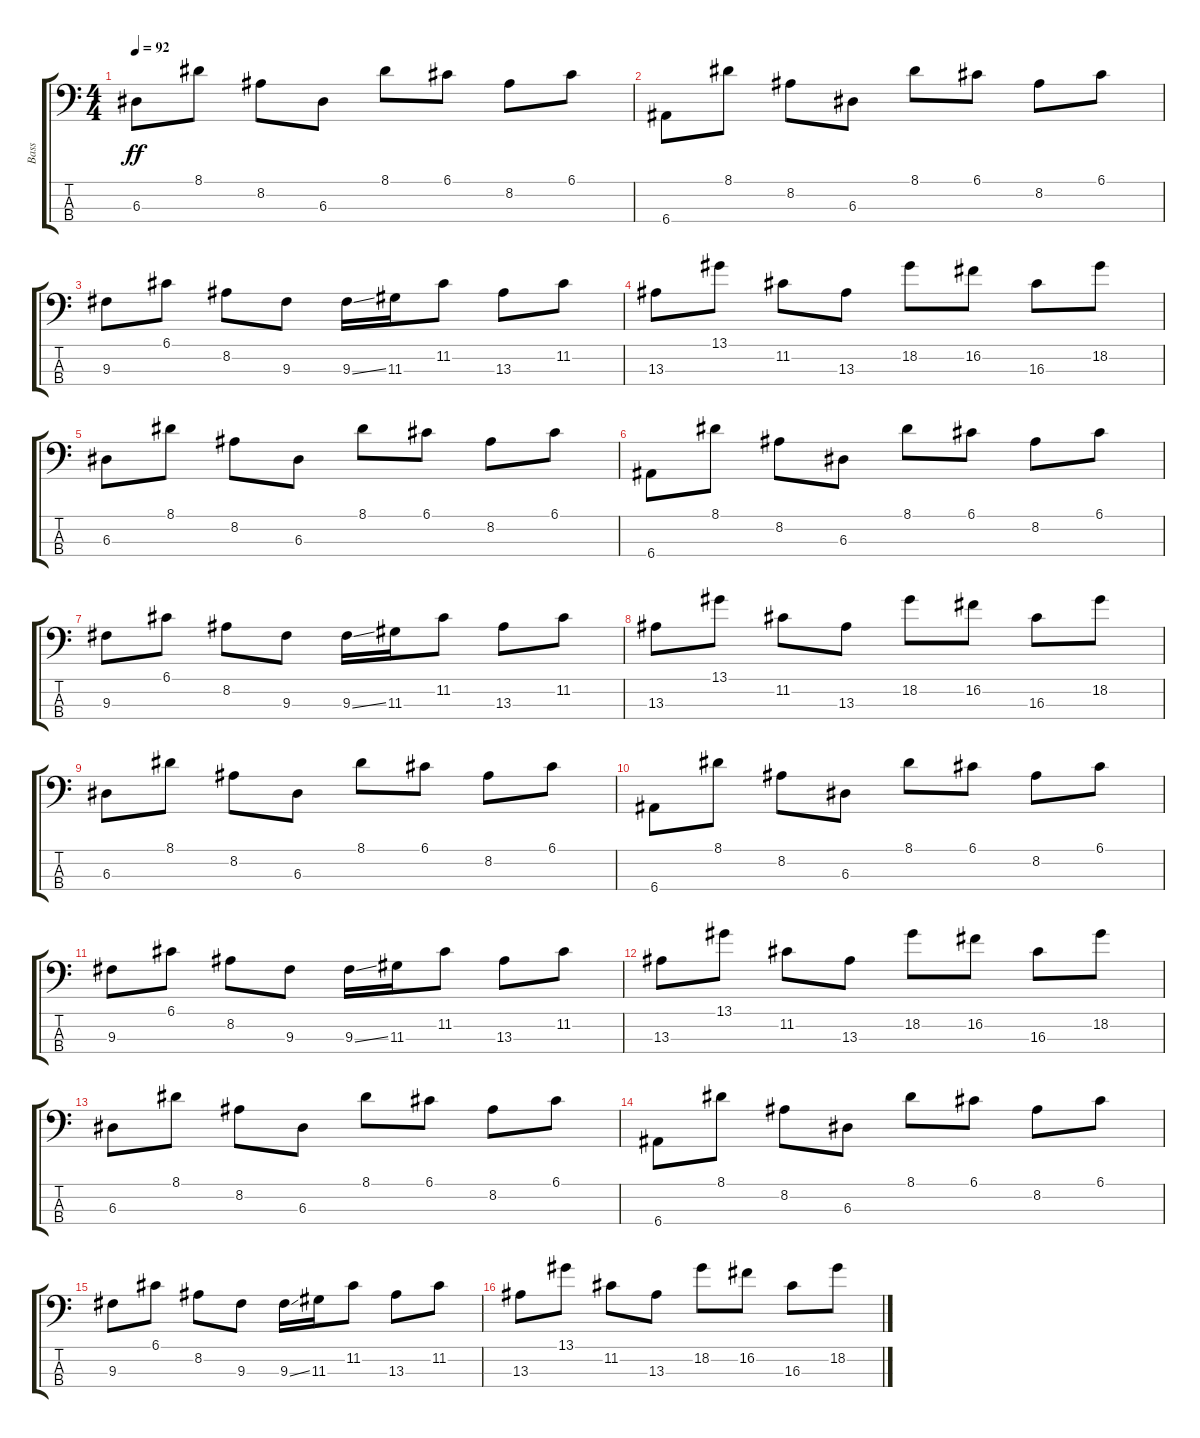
\track ("Bass" "Bass") {instrument electricbasspick}
\staff {score tabs}
\tuning (G2 D2 A1 E1) {hide}
\ts (4 4)
\tempo 92
\clef f4
\ks c
6.3.8{dy ff} 8.1.8 8.2.8 6.3.8 8.1.8 6.1.8 8.2.8 6.1.8 |
6.4.8 8.1.8 8.2.8 6.3.8 8.1.8 6.1.8 8.2.8 6.1.8 |
9.3.8 6.1.8 8.2.8 9.3.8 9.3{ss}.16 11.3.16 11.2.8 13.3.8 11.2.8 |
13.3.8 13.1.8 11.2.8 13.3.8 18.2.8 16.2.8 16.3.8 18.2.8 |
6.3.8 8.1.8 8.2.8 6.3.8 8.1.8 6.1.8 8.2.8 6.1.8 |
6.4.8 8.1.8 8.2.8 6.3.8 8.1.8 6.1.8 8.2.8 6.1.8 |
9.3.8 6.1.8 8.2.8 9.3.8 9.3{ss}.16 11.3.16 11.2.8 13.3.8 11.2.8 |
13.3.8 13.1.8 11.2.8 13.3.8 18.2.8 16.2.8 16.3.8 18.2.8 |
6.3.8 8.1.8 8.2.8 6.3.8 8.1.8 6.1.8 8.2.8 6.1.8 |
6.4.8 8.1.8 8.2.8 6.3.8 8.1.8 6.1.8 8.2.8 6.1.8 |
9.3.8 6.1.8 8.2.8 9.3.8 9.3{ss}.16 11.3.16 11.2.8 13.3.8 11.2.8 |
13.3.8 13.1.8 11.2.8 13.3.8 18.2.8 16.2.8 16.3.8 18.2.8 |
6.3.8 8.1.8 8.2.8 6.3.8 8.1.8 6.1.8 8.2.8 6.1.8 |
6.4.8 8.1.8 8.2.8 6.3.8 8.1.8 6.1.8 8.2.8 6.1.8 |
9.3.8 6.1.8 8.2.8 9.3.8 9.3{ss}.16 11.3.16 11.2.8 13.3.8 11.2.8 |
13.3.8 13.1.8 11.2.8 13.3.8 18.2.8 16.2.8 16.3.8 18.2.8
